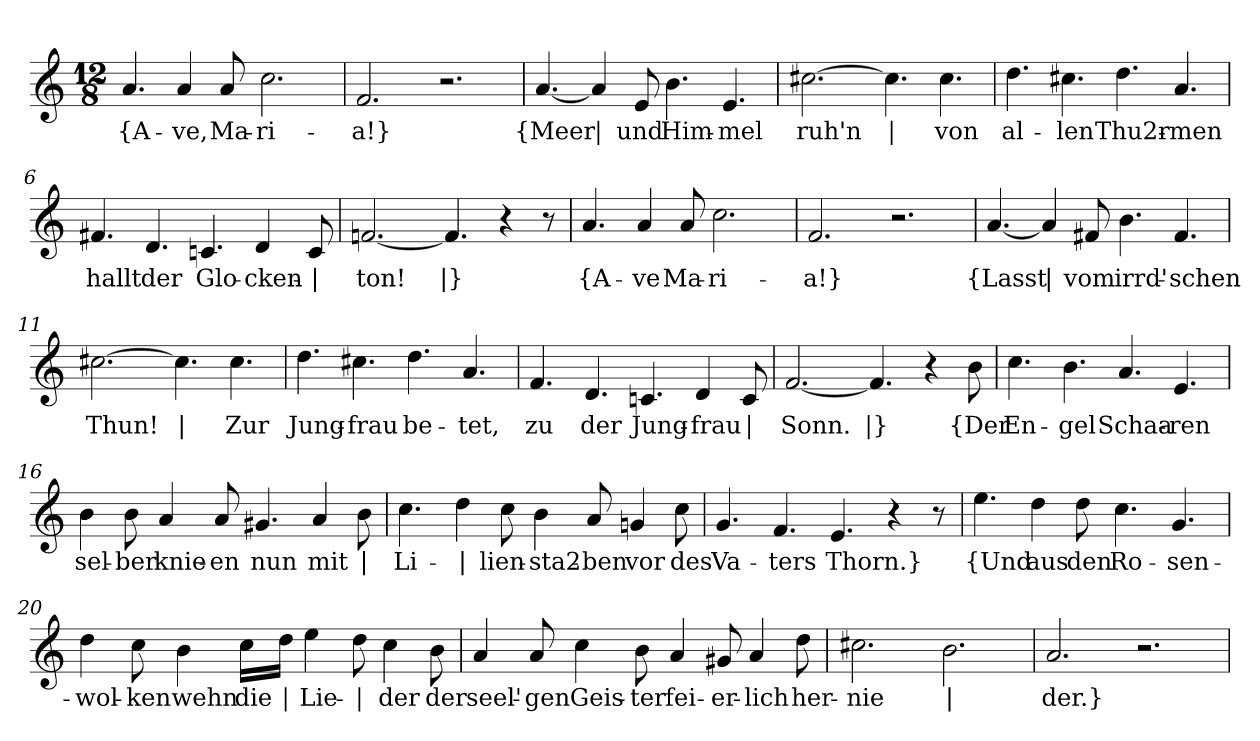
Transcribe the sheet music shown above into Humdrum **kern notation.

**kern	**text
*part1	*part1
*staff1	*staff1
*clefG2	*
*k[]	*
*M12/8	*
=1	=1
!	!LO:LY:b
4.a/	{A-
!	!LO:LY:b
4a/	-ve,
!	!LO:LY:b
8a/	Ma-
!	!LO:LY:b
2.cc\	-ri-
=2	=2
!	!LO:LY:b
2.f/	-a!}
2.r	.
=3	=3
!	!LO:LY:b
[4.a/	{Meer
!	!LO:LY:b
4a/]	|
!	!LO:LY:b
8e/	und
!	!LO:LY:b
4.b\	Him-
!	!LO:LY:b
4.e/	-mel
=4	=4
!	!LO:LY:b
[2.cc#X\	ruh'n
!	!LO:LY:b
4.cc#\]	|
!	!LO:LY:b
4.cc#\	von
=5	=5
!	!LO:LY:b
4.dd\	al-
!	!LO:LY:b
4.cc#X\	-len
!	!LO:LY:b
4.dd\	Thu2r-
!	!LO:LY:b
4.a/	-men
!!LO:LB:g=z
=6	=6
!	!LO:LY:b
4.f#X/	hallt
!	!LO:LY:b
4.d/	der
!	!LO:LY:b
4.cn/	Glo-
!	!LO:LY:b
4d/	-cken-
!	!LO:LY:b
8c/	|
=7	=7
!	!LO:LY:b
[2.fn/	-ton!
!	!LO:LY:b
4.f/]	|}
4r	.
8r	.
=8	=8
!	!LO:LY:b
4.a/	{A-
!	!LO:LY:b
4a/	-ve
!	!LO:LY:b
8a/	Ma-
!	!LO:LY:b
2.cc\	-ri-
=9	=9
!	!LO:LY:b
2.f/	-a!}
2.r	.
=10	=10
!	!LO:LY:b
[4.a/	{Lasst
!	!LO:LY:b
4a/]	|
!	!LO:LY:b
8f#X/	vom
!	!LO:LY:b
4.b\	irrd'-
!	!LO:LY:b
4.f#/	-schen
!!LO:LB:g=z
=11	=11
!	!LO:LY:b
[2.cc#X\	Thun!
!	!LO:LY:b
4.cc#\]	|
!	!LO:LY:b
4.cc#\	Zur
=12	=12
!	!LO:LY:b
4.dd\	Jung-
!	!LO:LY:b
4.cc#X\	-frau
!	!LO:LY:b
4.dd\	be-
!	!LO:LY:b
4.a/	-tet,
=13	=13
!	!LO:LY:b
4.f/	zu
!	!LO:LY:b
4.d/	der
!	!LO:LY:b
4.cn/	Jung-
!	!LO:LY:b
4d/	-frau
!	!LO:LY:b
8c/	|
=14	=14
!	!LO:LY:b
[2.f/	Sonn.
!	!LO:LY:b
4.f/]	|}
4r	.
!	!LO:LY:b
8b\	{Der
=15	=15
!	!LO:LY:b
4.cc\	En-
!	!LO:LY:b
4.b\	-gel
!	!LO:LY:b
4.a/	Schaa-
!	!LO:LY:b
4.e/	-ren
!!LO:LB:g=z
=16	=16
!	!LO:LY:b
4b\	sel-
!	!LO:LY:b
8b\	-ber
!	!LO:LY:b
4a/	knie-
!	!LO:LY:b
8a/	-en
!	!LO:LY:b
4.g#X/	nun
!	!LO:LY:b
4a/	mit
!	!LO:LY:b
8b\	|
=17	=17
!	!LO:LY:b
4.cc\	Li-
!	!LO:LY:b
4dd\	|
!	!LO:LY:b
8cc\	-lien-
!	!LO:LY:b
4b\	-sta2-
!	!LO:LY:b
8a/	-ben
!	!LO:LY:b
4gn/	vor
!	!LO:LY:b
8cc\	des
=18	=18
!	!LO:LY:b
4.g/	Va-
!	!LO:LY:b
4.f/	-ters
!	!LO:LY:b
4.e/	Thorn.}
4r	.
8r	.
!!LO:LB:g=z
=19	=19
!	!LO:LY:b
4.ee\	{Und
!	!LO:LY:b
4dd\	aus
!	!LO:LY:b
8dd\	den
!	!LO:LY:b
4.cc\	Ro-
!	!LO:LY:b
4.g/	-sen-
=20	=20
!	!LO:LY:b
4dd\	wol-
!	!LO:LY:b
8cc\	-ken
!	!LO:LY:b
4b\	wehn
!	!LO:LY:b
16cc\LL	die
!	!LO:LY:b
16dd\JJ	|
!	!LO:LY:b
4ee\	Lie-
!	!LO:LY:b
8dd\	|
!	!LO:LY:b
4cc\	-der
!	!LO:LY:b
8b\	der
!!LO:LB:g=z
=21	=21
!	!LO:LY:b
4a/	seel'-
!	!LO:LY:b
8a/	-gen
!	!LO:LY:b
4cc\	Geis-
!	!LO:LY:b
8b\	-ter
!	!LO:LY:b
4a/	fei-
!	!LO:LY:b
8g#X/	-er-
!	!LO:LY:b
4a/	-lich
!	!LO:LY:b
8dd\	her-
=22	=22
!	!LO:LY:b
2.cc#X\	-nie
!	!LO:LY:b
2.b\	|
=23	=23
!	!LO:LY:b
2.a/	-der.}
2.r	.
=	=
*-	*-
